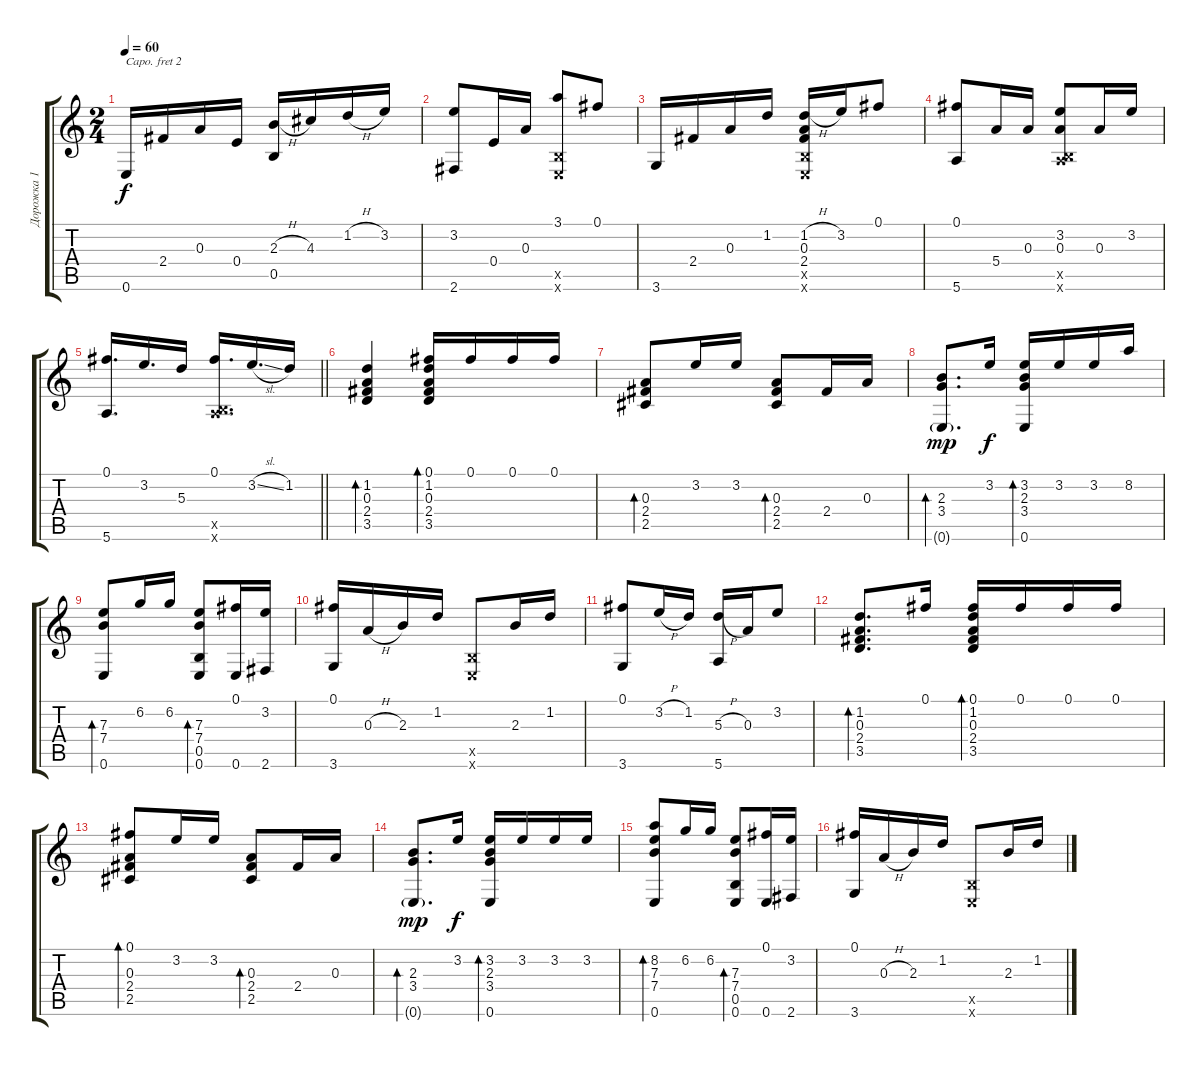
\track ("Дорожка 1" "Дорожка 1") {instrument acousticguitarsteel}
\staff {score tabs}
\capo 2
\tuning (E4 B3 G3 D3 A2 D2) {hide}
\ts (2 4)
\tempo 60
\clef g2
\ks c
0.6.16{dy f} 2.4.16 0.3.16 0.4.16 (2.3{h} 0.5).16 4.3.16 1.2{h}.16 3.2.16 |
(3.2 2.6).8 0.4.16 0.3.16 (3.1 0.5{x} 0.6{x}).8 0.1.8 |
3.6.16 2.4.16 0.3.16 1.2.16 (1.2{h} 0.3 2.4 0.5{x} 0.6{x}).16 3.2.16 0.1.8 |
(0.1 5.6).8 5.4.16 0.3.16 (3.2 0.3 0.5{x} 5.6{x}).8 0.3.16 3.2.16 |
\barLineRight lightlight
(0.1 5.6).16{d} 3.2.16{d} 5.3.16 (0.1 0.5{x} 5.6{x}).16{d} 3.2{sl}.16{d} 1.2.16 |
\section ("" "")
(1.2 0.3 2.4 3.5).4{bd 60} (0.1 1.2 0.3 2.4 3.5).16{bd 60} 0.1.16 0.1.16 0.1.16 |
(0.3 2.4 2.5).8{bd 60} 3.2.16 3.2.16 (0.3 2.4 2.5).8{bd 60} 2.4.16 0.3.16 |
(2.3 3.4 0.6{g}).8{d bd 60 dy mp} 3.2.16{dy f} (3.2 2.3 3.4 0.6).16{bd 60} 3.2.16 3.2.16 8.2.16 |
(7.3 7.4 0.6).8{bd 60} 6.2.16 6.2.16 (7.3 7.4 0.5 0.6).8{bd 60} (0.1 0.6).16 (3.2 2.6).16 |
(0.1 3.6).16 0.3{h}.16 2.3.16 1.2.16 (0.5{x} 0.6{x}).8 2.3.16 1.2.16 |
(0.1 3.6).8 3.2{h}.16 1.2.16 (5.3{h} 5.6).16 0.3.16 3.2.8 |
(1.2 0.3 2.4 3.5).8{d bd 60} 0.1.16 (0.1 1.2 0.3 2.4 3.5).16{bd 60} 0.1.16 0.1.16 0.1.16 |
(0.1 0.3 2.4 2.5).8{bd 60} 3.2.16 3.2.16 (0.3 2.4 2.5).8{bd 60} 2.4.16 0.3.16 |
(2.3 3.4 0.6{g}).8{d bd 60 dy mp} 3.2.16{dy f} (3.2 2.3 3.4 0.6).16{bd 60} 3.2.16 3.2.16 3.2.16 |
(8.2 7.3 7.4 0.6).8{bd 60} 6.2.16 6.2.16 (7.3 7.4 0.5 0.6).8{bd 60} (0.1 0.6).16 (3.2 2.6).16 |
(0.1 3.6).16 0.3{h}.16 2.3.16 1.2.16 (0.5{x} 0.6{x}).8 2.3.16 1.2.16
